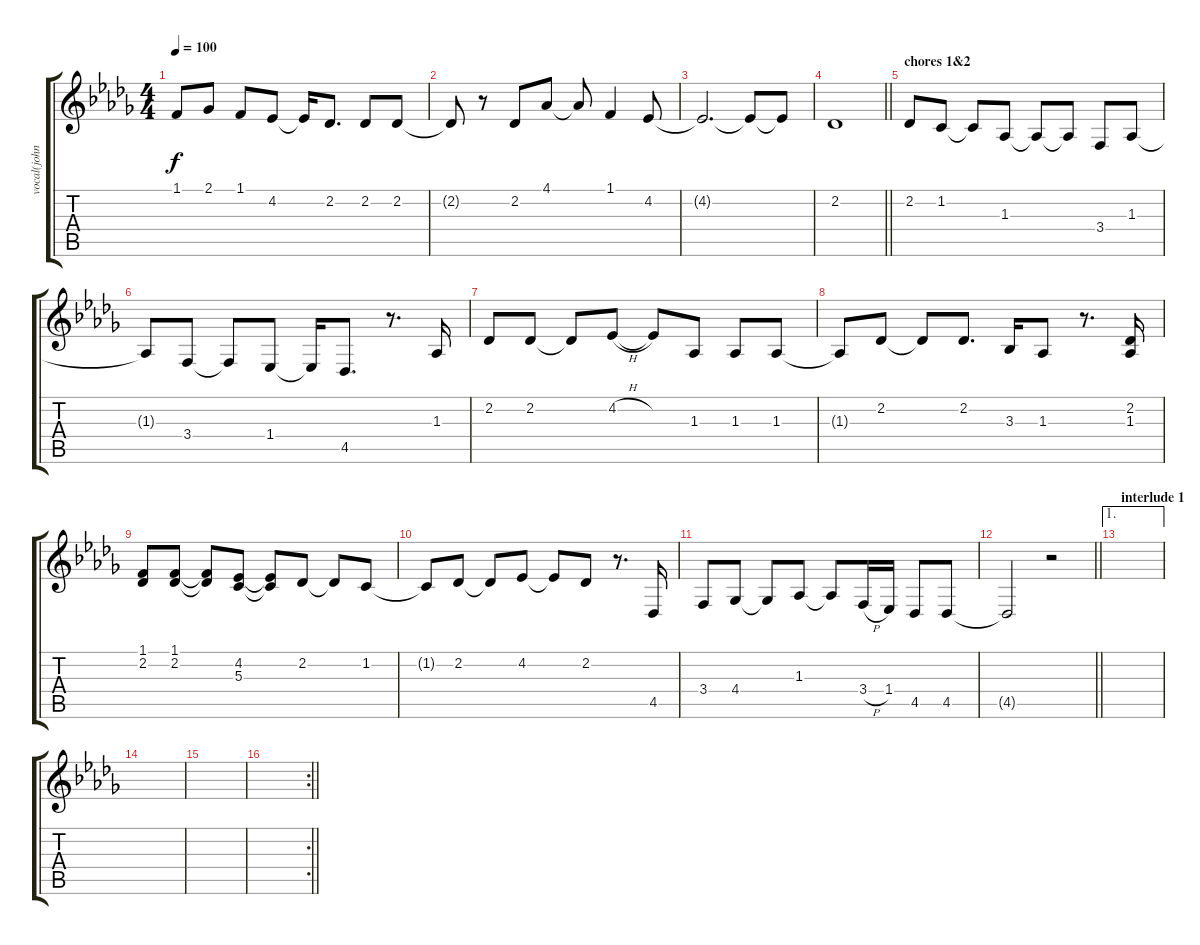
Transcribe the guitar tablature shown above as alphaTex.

\track ("vocal(john rzeznik)" "vocal(john") {instrument clarinet}
\staff {score tabs}
\tuning (E4 B3 G3 D3 A2 E2) {hide}
\ts (4 4)
\tempo 100
\clef g2
\ks db
1.1.8{dy f} 2.1.8 1.1.8 4.2.8 4.2{t}.16 2.2.8{d} 2.2.8 2.2.8 |
2.2{t}.8 r.8 2.2.8 4.1.8 4.1{t}.8 1.1.4 4.2.8 |
4.2{t}.2{d} 4.2{t}.8 4.2{t}.8 |
\barLineRight lightlight
2.2.1 |
\section ("" "chores 1&2 ")
2.2.8 1.2.8 1.2{t}.8 1.3.8 1.3{t}.8 1.3{t}.8 3.4.8 1.3.8 |
1.3{t}.8 3.4.8 3.4{t}.8 1.4.8 1.4{t}.16 4.5.8{d} r.8{d} 1.3.16 |
2.2.8 2.2.8 2.2{t}.8 4.2{h}.8 4.2{t}.8 1.3.8 1.3.8 1.3.8 |
1.3{t}.8 2.2.8 2.2{t}.8 2.2.8{d} 3.3.16 1.3.8 r.8{d} (2.2 1.3).16 |
(1.1 2.2).8 (1.1 2.2).8 (1.1{t} 2.2{t}).8 (4.2 5.3).8 (4.2{t} 5.3{t}).8 2.2.8 2.2{t}.8 1.2.8 |
1.2{t}.8 2.2.8 2.2{t}.8 4.2.8 4.2{t}.8 2.2.8 r.8{d} 4.5.16 |
3.4.8 4.4.8 4.4{t}.8 1.3.8 1.3{t}.8 3.4{h}.16 1.4.16 4.5.8 4.5.8 |
\barLineRight lightlight
4.5{t}.2 r.2 |
\ae 1
\section ("" "interlude 1")
|
|
|
\rc 2
\barLineRight lightlight
